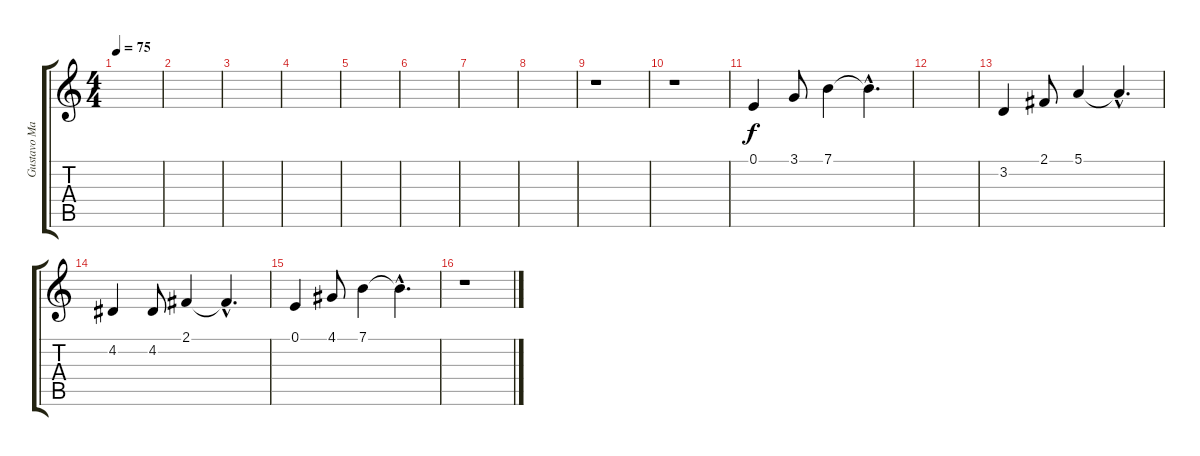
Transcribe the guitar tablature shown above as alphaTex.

\track ("Gustavo Mauricio" "Gustavo Ma") {instrument marimba}
\staff {score tabs}
\tuning (E4 B3 G3 D3 A2 E2) {hide}
\ts (4 4)
\tempo 75
\clef g2
\ks c
|
|
|
|
|
|
|
|
r.1 |
r.1 |
0.1.4 3.1.8 7.1.4 7.1{hac t}.4{d} |
|
3.2.4 2.1.8 5.1.4 5.1{hac t}.4{d} |
4.2.4 4.2.8 2.1.4 2.1{hac t}.4{d} |
0.1.4 4.1.8 7.1.4 7.1{hac t}.4{d} |
r.1
